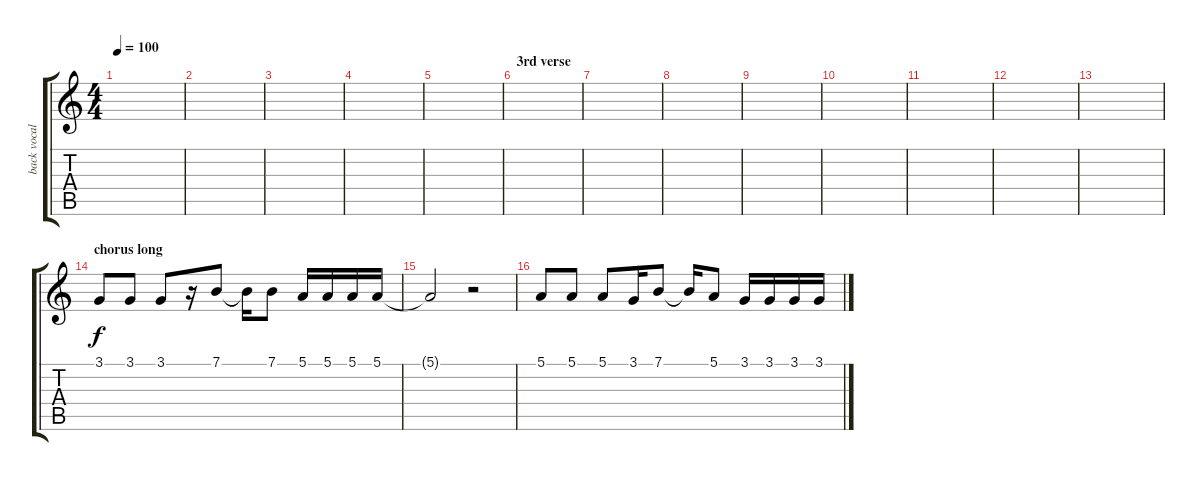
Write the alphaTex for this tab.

\track ("back vocal II" "back vocal") {instrument oboe}
\staff {score tabs}
\tuning (E4 B3 G3 D3 A2 E2) {hide}
\ts (4 4)
\tempo 100
\clef g2
\ks c
|
|
|
|
|
\section ("" "3rd verse")
|
|
|
|
|
|
|
|
\section ("" "chorus long")
3.1.8 3.1.8 3.1.8 r.16 7.1.8 7.1{t}.16 7.1.8 5.1.16 5.1.16 5.1.16 5.1.16 |
5.1{t}.2 r.2 |
5.1.8 5.1.8 5.1.8 3.1.16 7.1.8 7.1{t}.16 5.1.8 3.1.16 3.1.16 3.1.16 3.1.16
